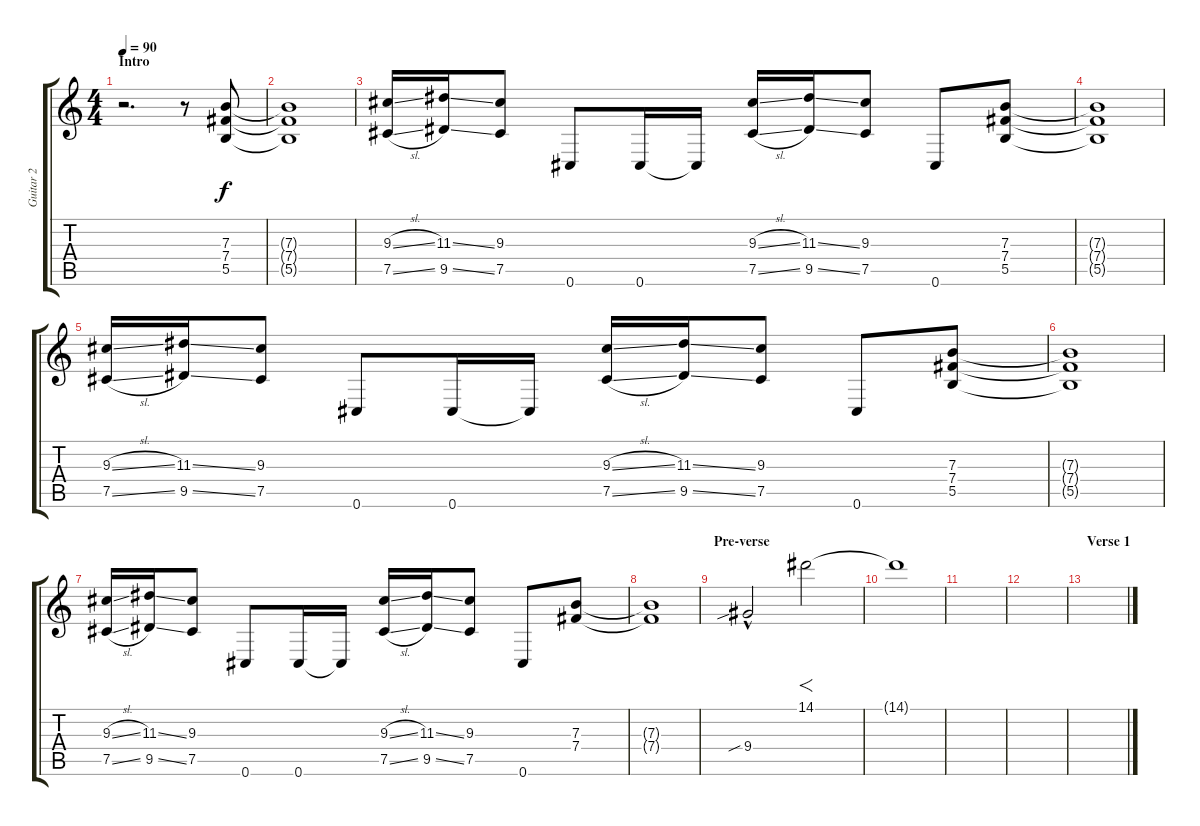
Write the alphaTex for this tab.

\track ("Guitar 2" "Guitar 2") {instrument distortionguitar}
\staff {score tabs}
\tuning (Db4 Ab3 E3 B2 Gb2 Db2) {hide}
\ts (4 4)
\section ("" "Intro")
\tempo 90
\clef g2
\ks c
r.2{d dy f instrument distortionguitar} r.8 (7.3 7.4 5.5).8 |
(7.3{t} 7.4{t} 5.5{t}).1 |
(9.3{sl} 7.5{sl}).16 (11.3{ss} 9.5{ss}).16 (9.3 7.5).8 0.6.8 0.6.16 0.6{t}.16 (9.3{sl} 7.5{sl}).16 (11.3{ss} 9.5{ss}).16 (9.3 7.5).8 0.6.8 (7.3 7.4 5.5).8 |
(7.3{t} 7.4{t} 5.5{t}).1 |
(9.3{sl} 7.5{sl}).16 (11.3{ss} 9.5{ss}).16 (9.3 7.5).8 0.6.8 0.6.16 0.6{t}.16 (9.3{sl} 7.5{sl}).16 (11.3{ss} 9.5{ss}).16 (9.3 7.5).8 0.6.8 (7.3 7.4 5.5).8 |
(7.3{t} 7.4{t} 5.5{t}).1 |
(9.3{sl} 7.5{sl}).16 (11.3{ss} 9.5{ss}).16 (9.3 7.5).8 0.6.8 0.6.16 0.6{t}.16 (9.3{sl} 7.5{sl}).16 (11.3{ss} 9.5{ss}).16 (9.3 7.5).8 0.6.8 (7.3 7.4).8 |
(7.3{t} 7.4{t}).1 |
\section ("" "Pre-verse")
9.4{sib hac}.2 14.1.2{f} |
14.1{t}.1 |
|
|
\section ("" "Verse 1")
